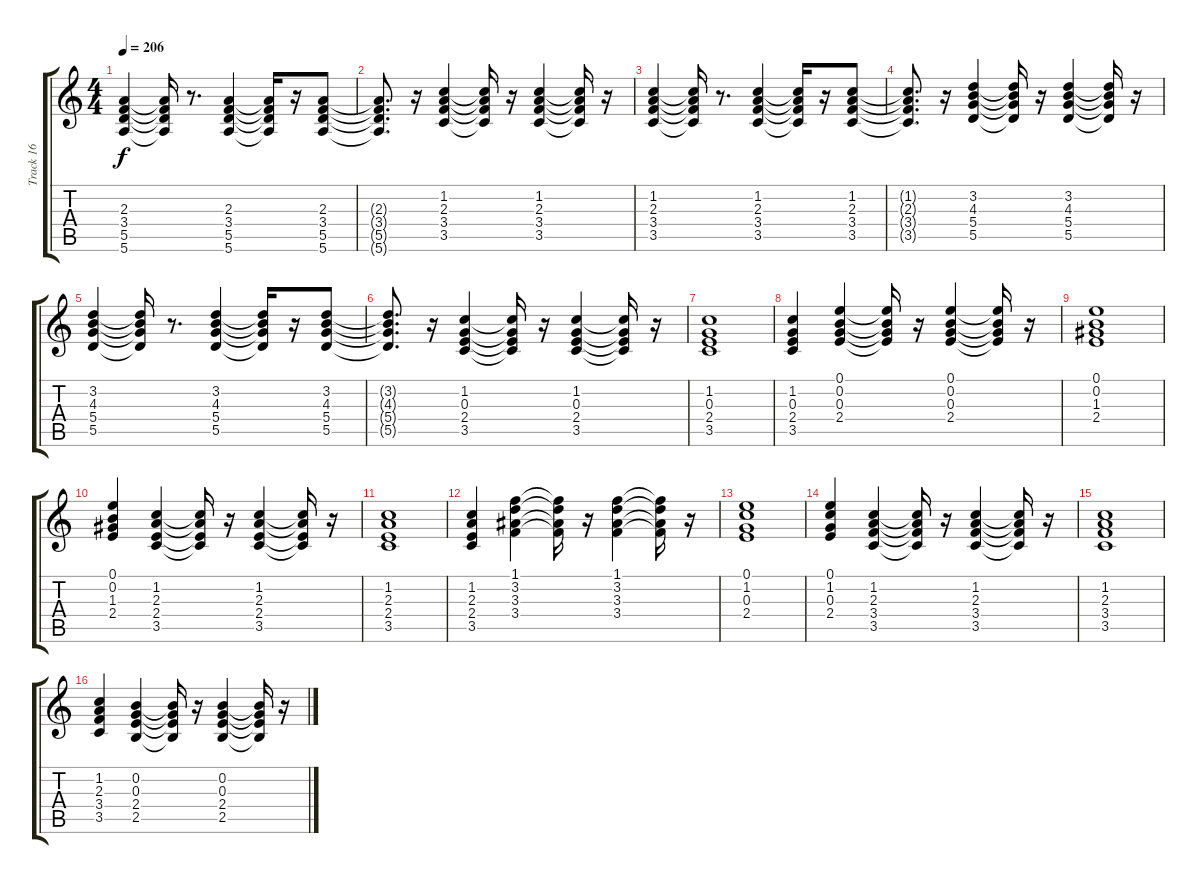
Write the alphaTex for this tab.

\track ("Track 16" "Track 16") {instrument acousticguitarnylon}
\staff {score tabs}
\tuning (E4 B3 G3 D3 A2 E2) {hide}
\ts (4 4)
\tempo 206
\clef g2
\ks c
(2.3 3.4 5.5 5.6).4{dy f} (2.3{t} 3.4{t} 5.5{t} 5.6{t}).16 r.8{d} (2.3 3.4 5.5 5.6).4 (2.3{t} 3.4{t} 5.5{t} 5.6{t}).16 r.16 (2.3 3.4 5.5 5.6).8 |
(2.3{t} 3.4{t} 5.5{t} 5.6{t}).8{d} r.16 (1.2 2.3 3.4 3.5).4 (1.2{t} 2.3{t} 3.4{t} 3.5{t}).16 r.16 (1.2 2.3 3.4 3.5).4 (1.2{t} 2.3{t} 3.4{t} 3.5{t}).16 r.16 |
(1.2 2.3 3.4 3.5).4 (1.2{t} 2.3{t} 3.4{t} 3.5{t}).16 r.8{d} (1.2 2.3 3.4 3.5).4 (1.2{t} 2.3{t} 3.4{t} 3.5{t}).16 r.16 (1.2 2.3 3.4 3.5).8 |
(1.2{t} 2.3{t} 3.4{t} 3.5{t}).8{d} r.16 (3.2 4.3 5.4 5.5).4 (3.2{t} 4.3{t} 5.4{t} 5.5{t}).16 r.16 (3.2 4.3 5.4 5.5).4 (3.2{t} 4.3{t} 5.4{t} 5.5{t}).16 r.16 |
(3.2 4.3 5.4 5.5).4 (3.2{t} 4.3{t} 5.4{t} 5.5{t}).16 r.8{d} (3.2 4.3 5.4 5.5).4 (3.2{t} 4.3{t} 5.4{t} 5.5{t}).16 r.16 (3.2 4.3 5.4 5.5).8 |
(3.2{t} 4.3{t} 5.4{t} 5.5{t}).8{d} r.16 (1.2 0.3 2.4 3.5).4 (1.2{t} 0.3{t} 2.4{t} 3.5{t}).16 r.16 (1.2 0.3 2.4 3.5).4 (1.2{t} 0.3{t} 2.4{t} 3.5{t}).16 r.16 |
(1.2 0.3 2.4 3.5).1 |
(1.2 0.3 2.4 3.5).4 (0.1 0.2 0.3 2.4).4 (0.1{t} 0.2{t} 0.3{t} 2.4{t}).16 r.16 (0.1 0.2 0.3 2.4).4 (0.1{t} 0.2{t} 0.3{t} 2.4{t}).16 r.16 |
(0.1 0.2 1.3 2.4).1 |
(0.1 0.2 1.3 2.4).4 (1.2 2.3 2.4 3.5).4 (1.2{t} 2.3{t} 2.4{t} 3.5{t}).16 r.16 (1.2 2.3 2.4 3.5).4 (1.2{t} 2.3{t} 2.4{t} 3.5{t}).16 r.16 |
(1.2 2.3 2.4 3.5).1 |
(1.2 2.3 2.4 3.5).4 (1.1 3.2 3.3 3.4).4 (1.1{t} 3.2{t} 3.3{t} 3.4{t}).16 r.16 (1.1 3.2 3.3 3.4).4 (1.1{t} 3.2{t} 3.3{t} 3.4{t}).16 r.16 |
(0.1 1.2 0.3 2.4).1 |
(0.1 1.2 0.3 2.4).4 (1.2 2.3 3.4 3.5).4 (1.2{t} 2.3{t} 3.4{t} 3.5{t}).16 r.16 (1.2 2.3 3.4 3.5).4 (1.2{t} 2.3{t} 3.4{t} 3.5{t}).16 r.16 |
(1.2 2.3 3.4 3.5).1 |
(1.2 2.3 3.4 3.5).4 (0.2 0.3 2.4 2.5).4 (0.2{t} 0.3{t} 2.4{t} 2.5{t}).16 r.16 (0.2 0.3 2.4 2.5).4 (0.2{t} 0.3{t} 2.4{t} 2.5{t}).16 r.16
